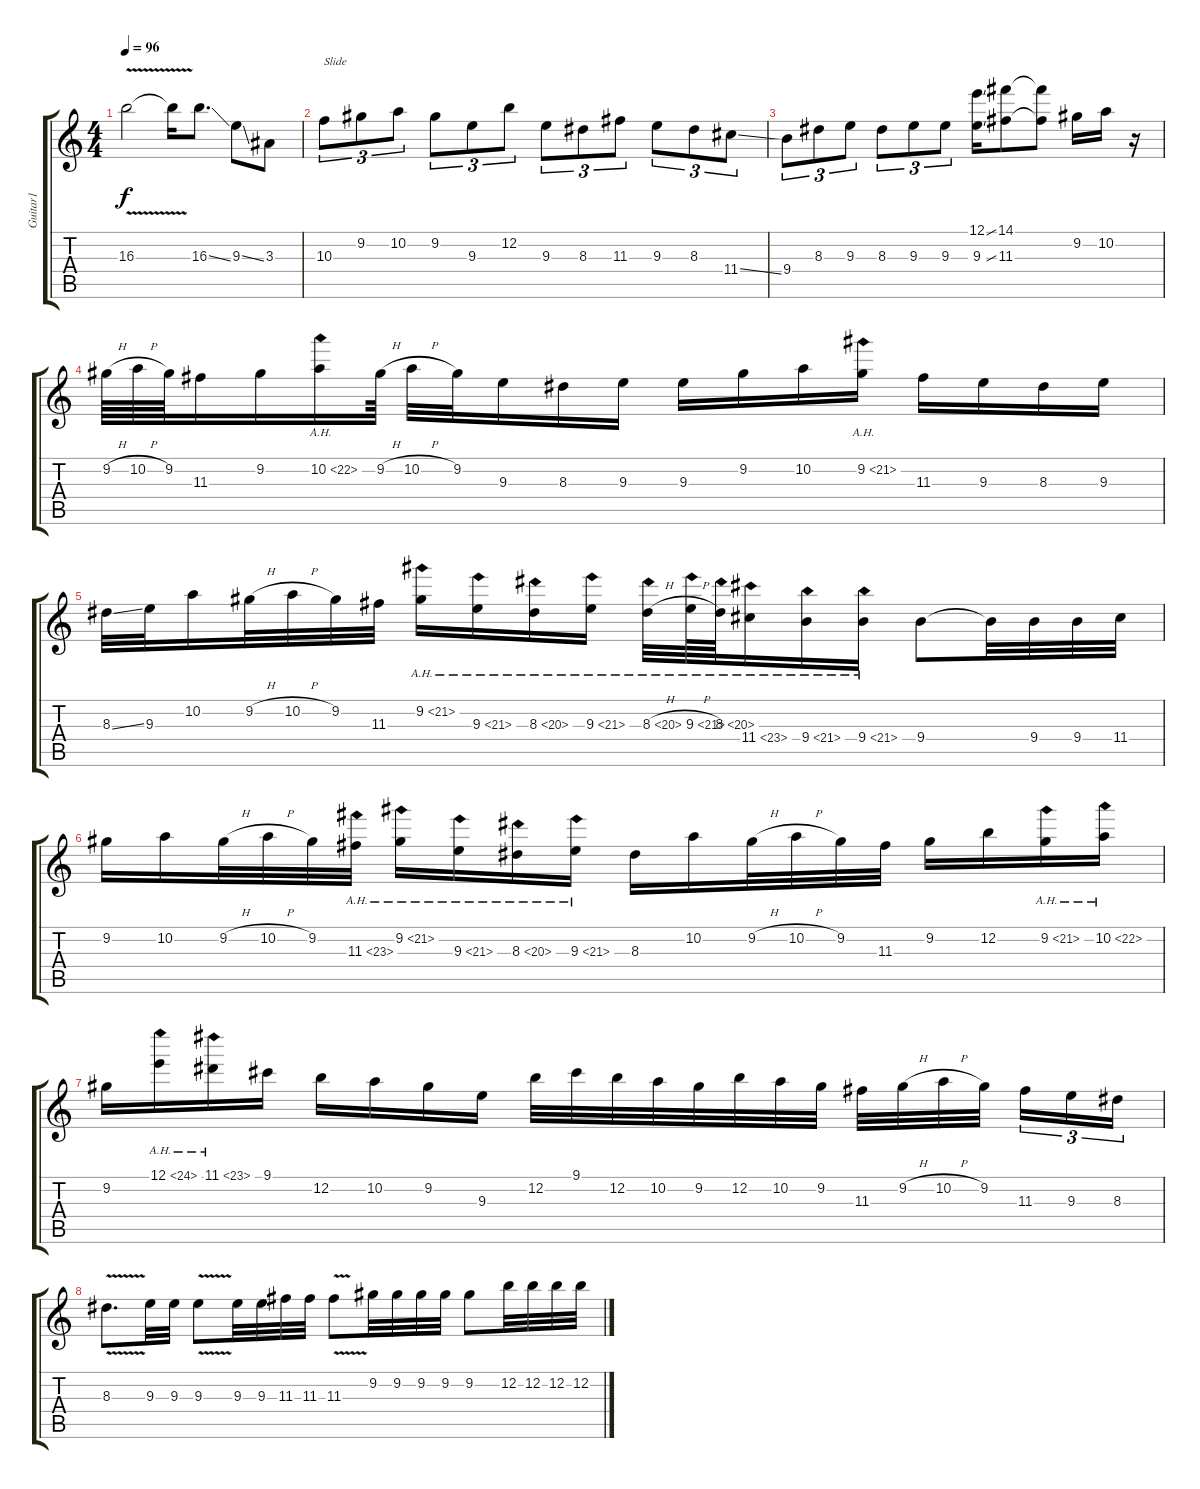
\track ("Guitar1" "Guitar1") {instrument overdrivenguitar}
\staff {score tabs}
\tuning (E4 B3 G3 D3 A2 E2) {hide}
\ts (4 4)
\tempo 96
\clef g2
\ks c
16.3{v}.2{dy f} 16.3{t}.16 16.3{ss}.8{d} 9.3{ss}.8 3.3.8 |
10.3.8{tu (3 2) txt "Slide"} 9.2.8{tu (3 2)} 10.2.8{tu (3 2)} 9.2.8{tu (3 2)} 9.3.8{tu (3 2)} 12.2.8{tu (3 2)} 9.3.8{tu (3 2)} 8.3.8{tu (3 2)} 11.3.8{tu (3 2)} 9.3.8{tu (3 2)} 8.3.8{tu (3 2)} 11.4{ss}.8{tu (3 2)} |
9.4.8{tu (3 2)} 8.3.8{tu (3 2)} 9.3.8{tu (3 2)} 8.3.8{tu (3 2)} 9.3.8{tu (3 2)} 9.3.8{tu (3 2)} (12.1{ss} 9.3{ss}).16 (14.1 11.3).8 (14.1{t} 11.3{t}).8 9.2.16 10.2.16 r.16 |
9.2{h}.64 10.2{h}.64 9.2.64 11.3.16 9.2.16 10.2{ah 12}.16 9.2{h}.64 10.2{h}.32 9.2.32 9.3.16 8.3.16 9.3.16 9.3.16 9.2.16 10.2.16 9.2{ah 12}.16 11.3.16 9.3.16 8.3.16 9.3.16 |
8.3{ss}.32 9.3.32 10.2.16 9.2{h}.32 10.2{h}.32 9.2.32 11.3.32 9.2{ah 12}.16 9.3{ah 12}.16 8.3{ah 12}.16 9.3{ah 12}.16 8.3{ah 12 h}.32 9.3{ah 12 h}.64 8.3{ah 12}.64 11.4{ah 12}.16 9.4{ah 12}.16 9.4{ah 12}.16 9.4.8 9.4{t}.32 9.4.32 9.4.32 11.4.32 |
9.2.16 10.2.16 9.2{h}.32 10.2{h}.32 9.2.32 11.3{ah 12}.32 9.2{ah 12}.16 9.3{ah 12}.16 8.3{ah 12}.16 9.3{ah 12}.16 8.3.16 10.2.16 9.2{h}.32 10.2{h}.32 9.2.32 11.3.32 9.2.16 12.2.16 9.2{ah 12}.16 10.2{ah 12}.16 |
9.2.16 12.1{ah 12}.16 11.1{ah 12}.16 9.1.16 12.2.16 10.2.16 9.2.16 9.3.16 12.2.32 9.1.32 12.2.32 10.2.32 9.2.32 12.2.32 10.2.32 9.2.32 11.3.32 9.2{h}.32 10.2{h}.32 9.2.32{beam splitsecondary} 11.3.16{tu (3 2)} 9.3.16{tu (3 2)} 8.3.16{tu (3 2)} |
8.3{v}.8{d} 9.3.32 9.3.32 9.3{v}.8 9.3.32 9.3.32 11.3.32 11.3.32 11.3{v}.8 9.2.32 9.2.32 9.2.32 9.2.32 9.2.8 12.2.32 12.2.32 12.2.32 12.2.32
